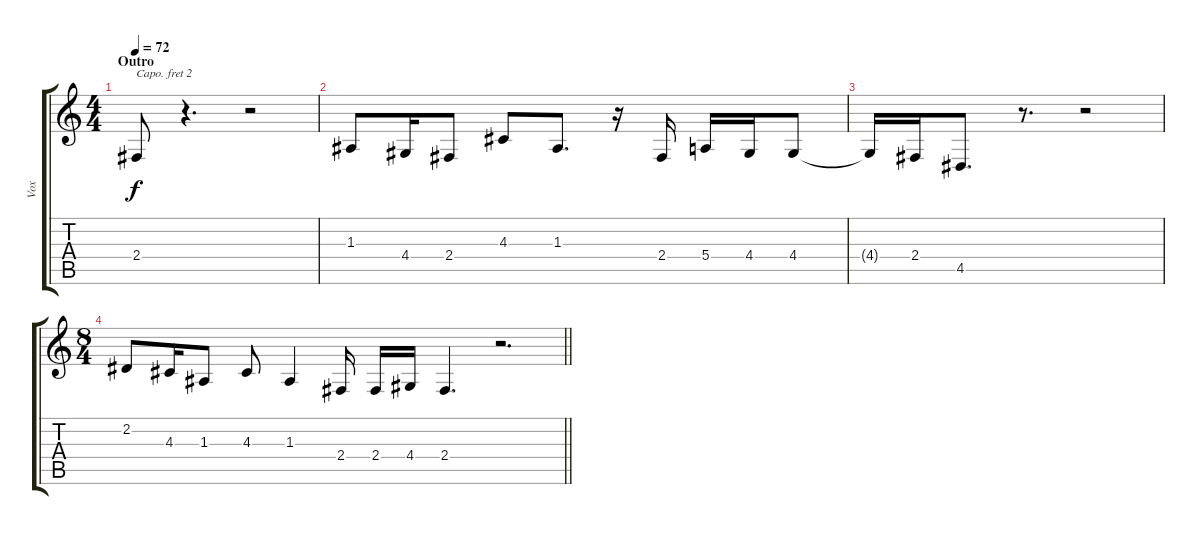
\track ("Vox" "Vox") {instrument tenorsax}
\staff {score tabs}
\capo 2
\tuning (E4 B3 G3 D3 A2 E2) {hide}
\ts (4 4)
\section ("" "Outro")
\tempo 72
\clef g2
\ks c
2.4{t}.8{dy f} r.4{d} r.2 |
1.3.8 4.4.16 2.4.8 4.3.8 1.3.8{d} r.16 2.4.16 5.4.16 4.4.16 4.4.8 |
4.4{t}.16 2.4.16 4.5.8{d} r.8{d} r.2 |
\ts (8 4)
\barLineRight lightlight
2.2.8 4.3.16 1.3.8 4.3.8 1.3.4 2.4.16 2.4.16 4.4.16 2.4.4{d} r.2{d}
